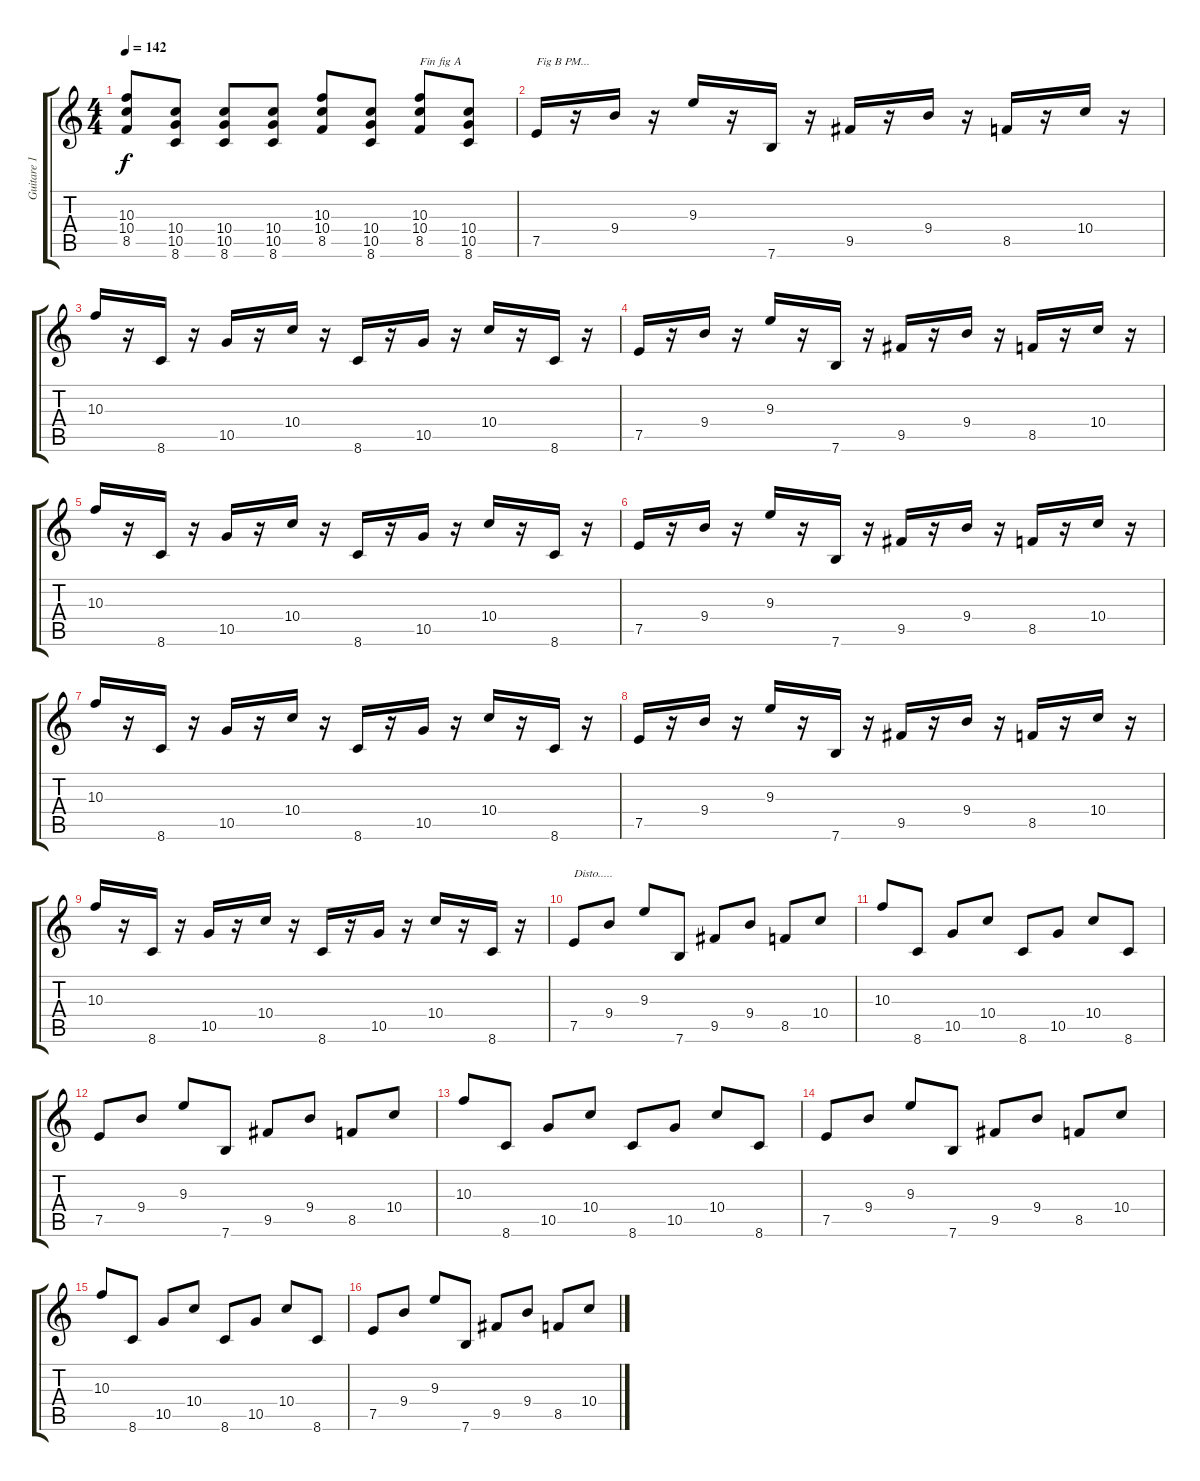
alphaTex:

\track ("Guitare 1" "Guitare 1") {instrument distortionguitar}
\staff {score tabs}
\tuning (E4 B3 G3 D3 A2 E2) {hide}
\ts (4 4)
\tempo 142
\clef g2
\ks c
(10.3 10.4 8.5).8{dy f} (10.4 10.5 8.6).8 (10.4 10.5 8.6).8 (10.4 10.5 8.6).8 (10.3 10.4 8.5).8 (10.4 10.5 8.6).8 (10.3 10.4 8.5).8{txt "Fin fig A"} (10.4 10.5 8.6).8 |
7.5.16{txt "Fig B PM..."} r.16 9.4.16 r.16 9.3.16 r.16 7.6.16 r.16 9.5.16 r.16 9.4.16 r.16 8.5.16 r.16 10.4.16 r.16 |
10.3.16 r.16 8.6.16 r.16 10.5.16 r.16 10.4.16 r.16 8.6.16 r.16 10.5.16 r.16 10.4.16 r.16 8.6.16 r.16 |
7.5.16 r.16 9.4.16 r.16 9.3.16 r.16 7.6.16 r.16 9.5.16 r.16 9.4.16 r.16 8.5.16 r.16 10.4.16 r.16 |
10.3.16 r.16 8.6.16 r.16 10.5.16 r.16 10.4.16 r.16 8.6.16 r.16 10.5.16 r.16 10.4.16 r.16 8.6.16 r.16 |
7.5.16 r.16 9.4.16 r.16 9.3.16 r.16 7.6.16 r.16 9.5.16 r.16 9.4.16 r.16 8.5.16 r.16 10.4.16 r.16 |
10.3.16 r.16 8.6.16 r.16 10.5.16 r.16 10.4.16 r.16 8.6.16 r.16 10.5.16 r.16 10.4.16 r.16 8.6.16 r.16 |
7.5.16 r.16 9.4.16 r.16 9.3.16 r.16 7.6.16 r.16 9.5.16 r.16 9.4.16 r.16 8.5.16 r.16 10.4.16 r.16 |
10.3.16 r.16 8.6.16 r.16 10.5.16 r.16 10.4.16 r.16 8.6.16 r.16 10.5.16 r.16 10.4.16 r.16 8.6.16 r.16 |
7.5.8{txt "Disto....."} 9.4.8 9.3.8 7.6.8 9.5.8 9.4.8 8.5.8 10.4.8 |
10.3.8 8.6.8 10.5.8 10.4.8 8.6.8 10.5.8 10.4.8 8.6.8 |
7.5.8 9.4.8 9.3.8 7.6.8 9.5.8 9.4.8 8.5.8 10.4.8 |
10.3.8 8.6.8 10.5.8 10.4.8 8.6.8 10.5.8 10.4.8 8.6.8 |
7.5.8 9.4.8 9.3.8 7.6.8 9.5.8 9.4.8 8.5.8 10.4.8 |
10.3.8 8.6.8 10.5.8 10.4.8 8.6.8 10.5.8 10.4.8 8.6.8 |
7.5.8 9.4.8 9.3.8 7.6.8 9.5.8 9.4.8 8.5.8 10.4.8
